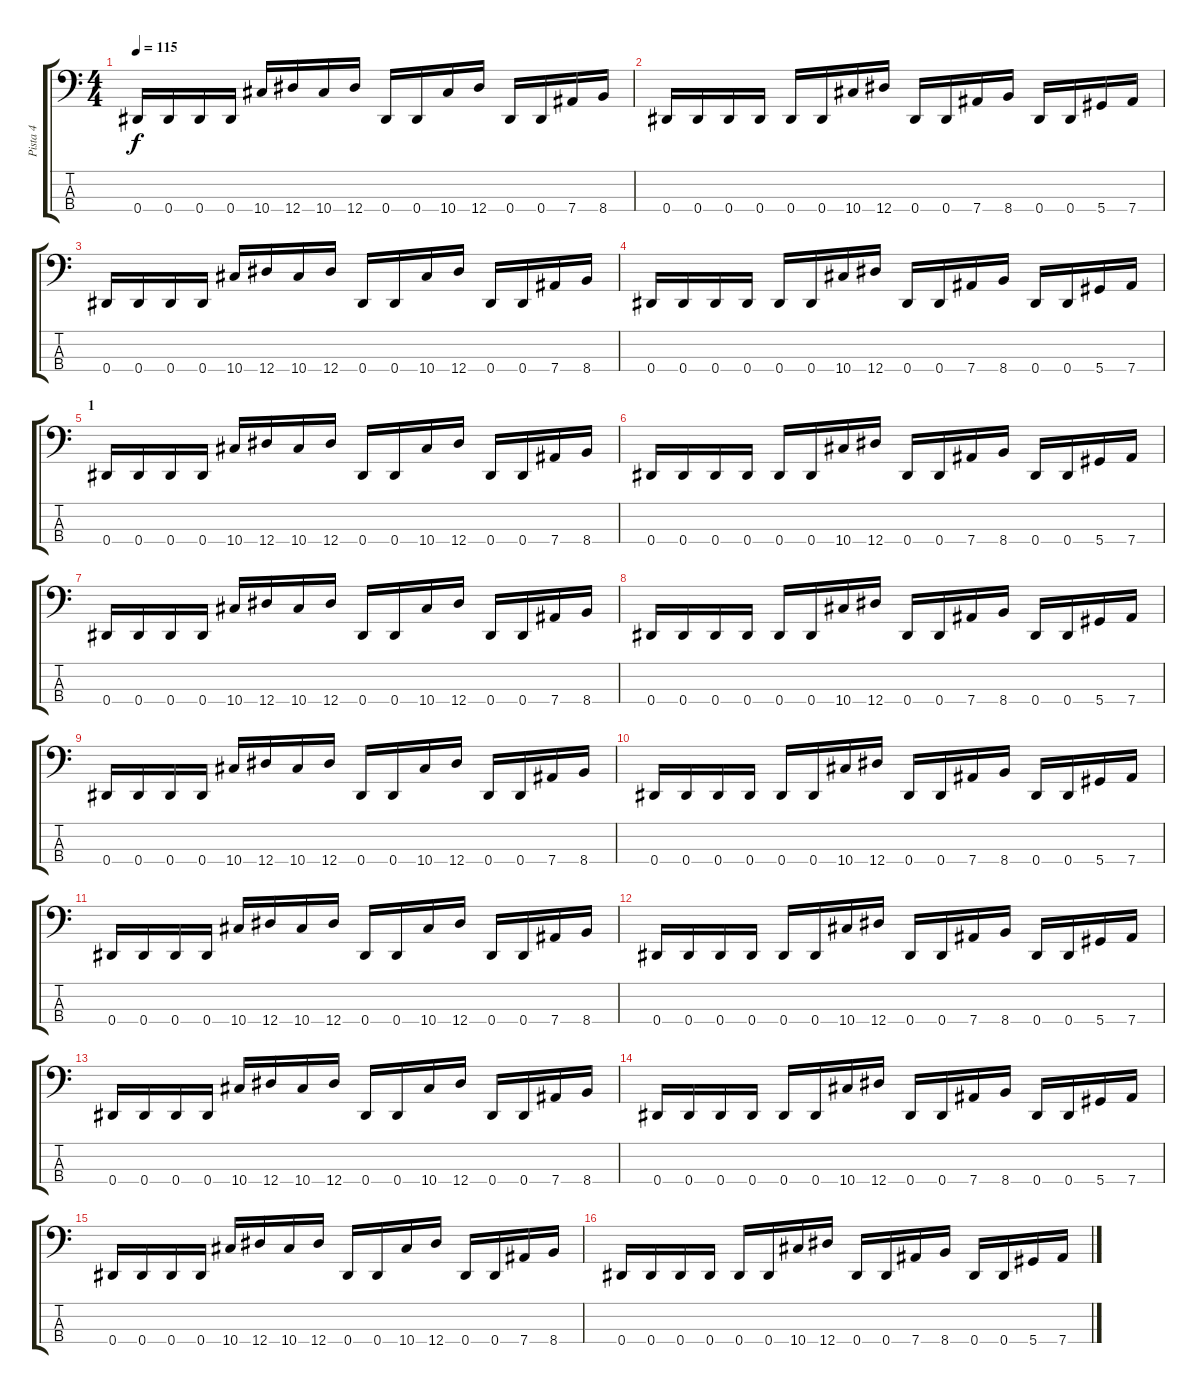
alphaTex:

\track ("Pista 4" "Pista 4") {instrument electricbasspick}
\staff {score tabs}
\tuning (Gb2 Db2 Ab1 Eb1) {hide}
\ts (4 4)
\tempo 115
\clef f4
\ks c
0.4.16{dy f instrument electricbasspick} 0.4.16 0.4.16 0.4.16 10.4.16 12.4.16 10.4.16 12.4.16 0.4.16 0.4.16 10.4.16 12.4.16 0.4.16 0.4.16 7.4.16 8.4.16 |
0.4.16 0.4.16 0.4.16 0.4.16 0.4.16 0.4.16 10.4.16 12.4.16 0.4.16 0.4.16 7.4.16 8.4.16 0.4.16 0.4.16 5.4.16 7.4.16 |
0.4.16 0.4.16 0.4.16 0.4.16 10.4.16 12.4.16 10.4.16 12.4.16 0.4.16 0.4.16 10.4.16 12.4.16 0.4.16 0.4.16 7.4.16 8.4.16 |
0.4.16 0.4.16 0.4.16 0.4.16 0.4.16 0.4.16 10.4.16 12.4.16 0.4.16 0.4.16 7.4.16 8.4.16 0.4.16 0.4.16 5.4.16 7.4.16 |
\section ("" "1")
0.4.16 0.4.16 0.4.16 0.4.16 10.4.16 12.4.16 10.4.16 12.4.16 0.4.16 0.4.16 10.4.16 12.4.16 0.4.16 0.4.16 7.4.16 8.4.16 |
0.4.16 0.4.16 0.4.16 0.4.16 0.4.16 0.4.16 10.4.16 12.4.16 0.4.16 0.4.16 7.4.16 8.4.16 0.4.16 0.4.16 5.4.16 7.4.16 |
0.4.16 0.4.16 0.4.16 0.4.16 10.4.16 12.4.16 10.4.16 12.4.16 0.4.16 0.4.16 10.4.16 12.4.16 0.4.16 0.4.16 7.4.16 8.4.16 |
0.4.16 0.4.16 0.4.16 0.4.16 0.4.16 0.4.16 10.4.16 12.4.16 0.4.16 0.4.16 7.4.16 8.4.16 0.4.16 0.4.16 5.4.16 7.4.16 |
0.4.16 0.4.16 0.4.16 0.4.16 10.4.16 12.4.16 10.4.16 12.4.16 0.4.16 0.4.16 10.4.16 12.4.16 0.4.16 0.4.16 7.4.16 8.4.16 |
0.4.16 0.4.16 0.4.16 0.4.16 0.4.16 0.4.16 10.4.16 12.4.16 0.4.16 0.4.16 7.4.16 8.4.16 0.4.16 0.4.16 5.4.16 7.4.16 |
0.4.16 0.4.16 0.4.16 0.4.16 10.4.16 12.4.16 10.4.16 12.4.16 0.4.16 0.4.16 10.4.16 12.4.16 0.4.16 0.4.16 7.4.16 8.4.16 |
0.4.16 0.4.16 0.4.16 0.4.16 0.4.16 0.4.16 10.4.16 12.4.16 0.4.16 0.4.16 7.4.16 8.4.16 0.4.16 0.4.16 5.4.16 7.4.16 |
0.4.16 0.4.16 0.4.16 0.4.16 10.4.16 12.4.16 10.4.16 12.4.16 0.4.16 0.4.16 10.4.16 12.4.16 0.4.16 0.4.16 7.4.16 8.4.16 |
0.4.16 0.4.16 0.4.16 0.4.16 0.4.16 0.4.16 10.4.16 12.4.16 0.4.16 0.4.16 7.4.16 8.4.16 0.4.16 0.4.16 5.4.16 7.4.16 |
0.4.16 0.4.16 0.4.16 0.4.16 10.4.16 12.4.16 10.4.16 12.4.16 0.4.16 0.4.16 10.4.16 12.4.16 0.4.16 0.4.16 7.4.16 8.4.16 |
0.4.16 0.4.16 0.4.16 0.4.16 0.4.16 0.4.16 10.4.16 12.4.16 0.4.16 0.4.16 7.4.16 8.4.16 0.4.16 0.4.16 5.4.16 7.4.16
